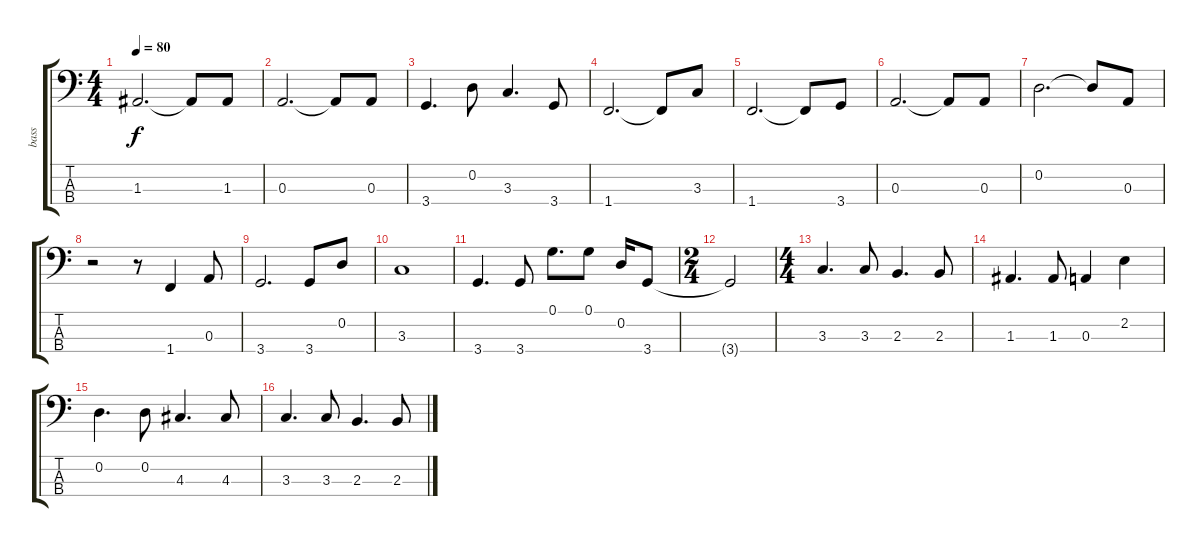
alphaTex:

\track ("bass" "bass") {instrument fretlessbass}
\staff {score tabs}
\tuning (G2 D2 A1 E1) {hide}
\ts (4 4)
\tempo 80
\clef f4
\ks c
1.3.2{d dy f} 1.3{t}.8 1.3.8 |
0.3.2{d} 0.3{t}.8 0.3.8 |
3.4.4{d} 0.2.8 3.3.4{d} 3.4.8 |
1.4.2{d} 1.4{t}.8 3.3.8 |
1.4.2{d} 1.4{t}.8 3.4.8 |
0.3.2{d} 0.3{t}.8 0.3.8 |
0.2.2{d} 0.2{t}.8 0.3.8 |
r.2 r.8 1.4.4 0.3.8 |
3.4.2{d} 3.4.8 0.2.8 |
3.3.1 |
3.4.4{d} 3.4.8 0.1.8{d} 0.1.8 0.2.16 3.4.8 |
\ts (2 4)
3.4{t}.2 |
\ts (4 4)
3.3.4{d} 3.3.8 2.3.4{d} 2.3.8 |
1.3.4{d} 1.3.8 0.3.4 2.2.4 |
0.2.4{d} 0.2.8 4.3.4{d} 4.3.8 |
3.3.4{d} 3.3.8 2.3.4{d} 2.3.8
